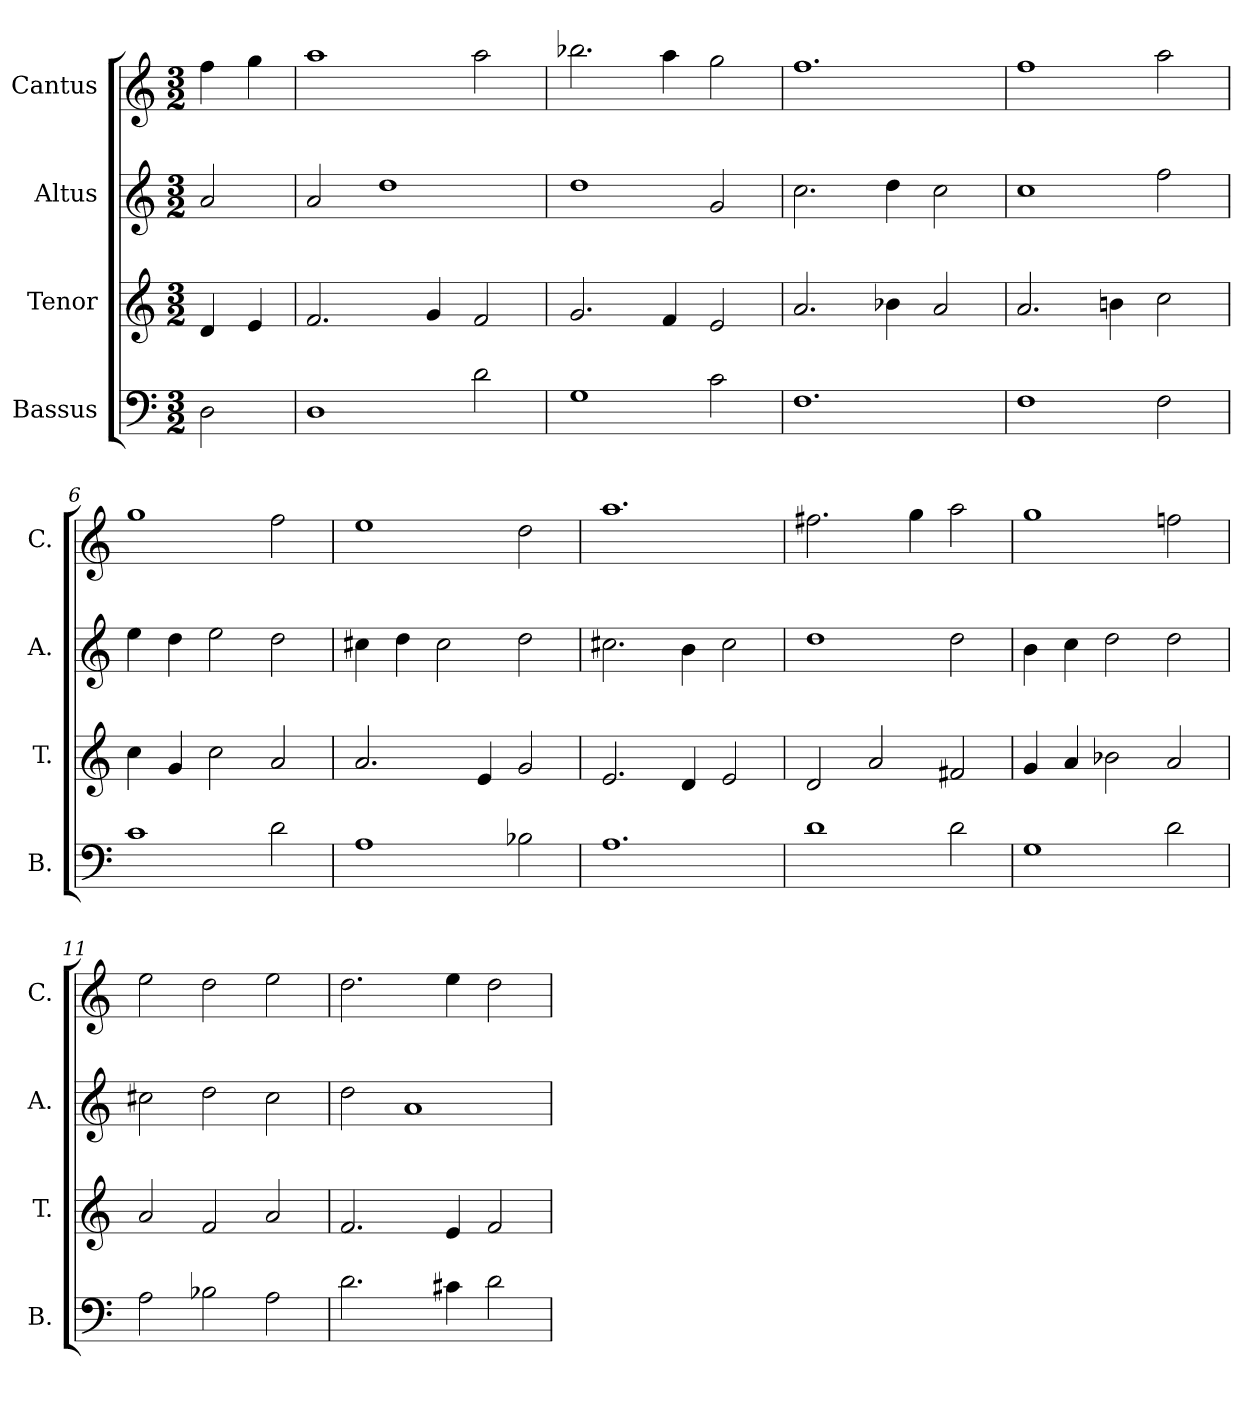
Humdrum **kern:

**kern	**kern	**kern	**kern
*part4	*part3	*part2	*part1
*staff4	*staff3	*staff2	*staff1
*I"Bassus	*I"Tenor	*I"Altus	*I"Cantus
*I'B.	*I'T.	*I'A.	*I'C.
*clefF4	*clefG2	*clefG2	*clefG2
*k[]	*k[]	*k[]	*k[]
*C:	*C:	*C:	*C:
*M3/2	*M3/2	*M3/2	*M3/2
=1	=1	=1	=1
2D\	4d/	2a/	4ff\
.	4e/	.	4gg\
=2	=2	=2	=2
1D\	2.f/	2a/	1aa\
.	.	1dd\	.
.	4g/	.	.
2d\	2f/	.	2aa\
=3	=3	=3	=3
1G\	2.g/	1dd\	2.bb-X\
.	4f/	.	4aa\
2c\	2e/	2g/	2gg\
=4	=4	=4	=4
1.F\	2.a/	2.cc\	1.ff\
.	4b-X\	4dd\	.
.	2a/	2cc\	.
=5	=5	=5	=5
1F\	2.a/	1cc\	1ff\
.	4bn\	.	.
2F\	2cc\	2ff\	2aa\
=6	=6	=6	=6
1c\	4cc\	4ee\	1gg\
.	4g/	4dd\	.
.	2cc\	2ee\	.
2d\	2a/	2dd\	2ff\
=7	=7	=7	=7
1A\	2.a/	4cc#X\	1ee\
.	.	4dd\	.
.	.	2cc#\	.
.	4e/	.	.
2B-X\	2g/	2dd\	2dd\
=8	=8	=8	=8
1.A\	2.e/	2.cc#X\	1.aa\
.	4d/	4b\	.
.	2e/	2cc#\	.
=9	=9	=9	=9
1d\	2d/	1dd\	2.ff#X\
.	2a/	.	.
.	.	.	4gg\
2d\	2f#X/	2dd\	2aa\
=10	=10	=10	=10
1G\	4g/	4b\	1gg\
.	4a/	4cc\	.
.	2b-X\	2dd\	.
2d\	2a/	2dd\	2ffn\
=11	=11	=11	=11
2A\	2a/	2cc#X\	2ee\
2B-X\	2f/	2dd\	2dd\
2A\	2a/	2cc#\	2ee\
!!LO:LB:g=z
=12	=12	=12	=12
2.d\	2.f/	2dd\	2.dd\
.	.	1a/	.
4c#X\	4e/	.	4ee\
2d\	2f/	.	2dd\
=	=	=	=
*-	*-	*-	*-
